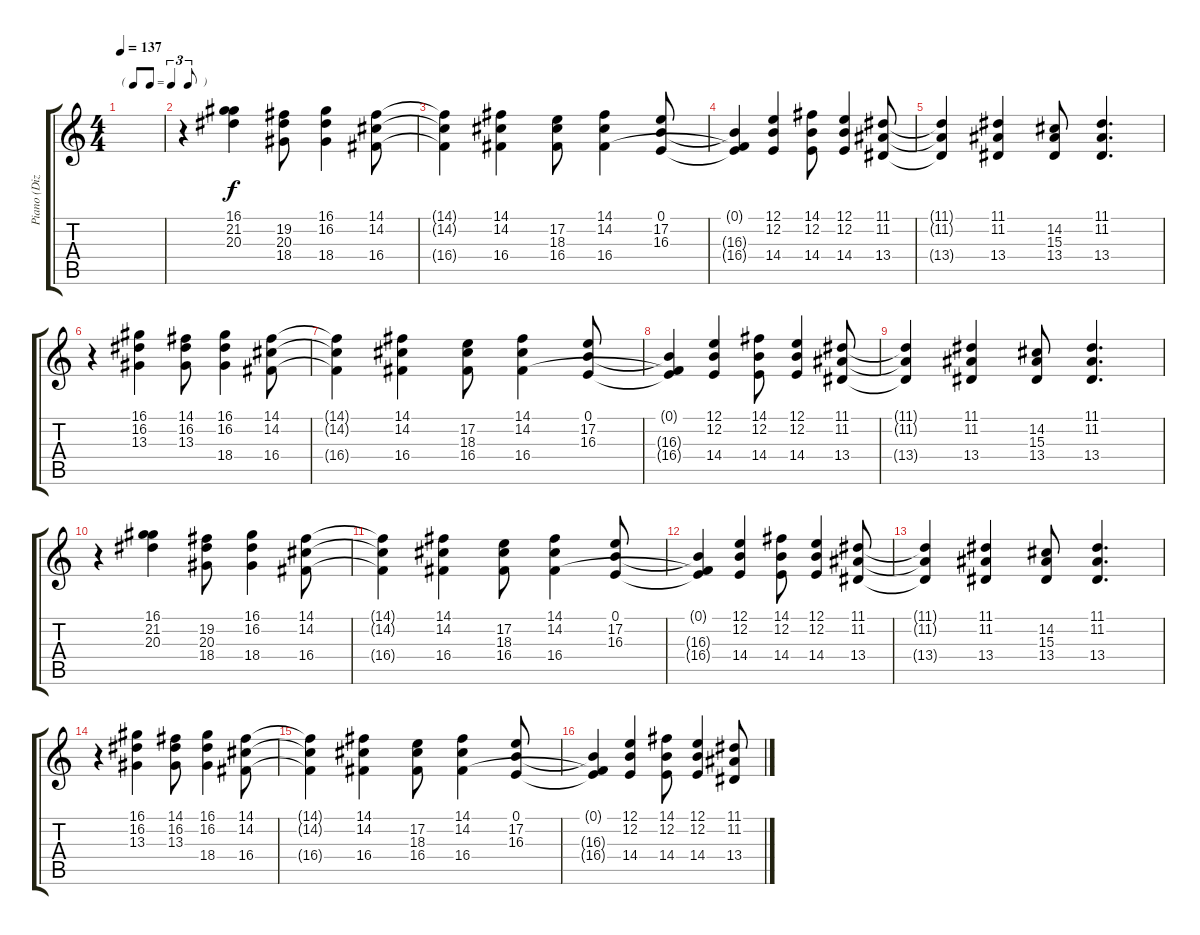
\track ("Piano (Dizzy)" "Piano (Diz") {instrument acousticgrandpiano}
\staff {score tabs}
\tuning (E4 B3 G3 D3 A2 E2) {hide}
\ts (4 4)
\tf triplet8th
\tempo 137
\clef g2
\ks c
|
r.4{volume 11} (16.1 21.2 20.3).4 (19.2 20.3 18.4).8 (16.1 16.2 18.4).4 (14.1 14.2 16.4).8 |
(14.1{t} 14.2{t} 16.4{t}).4 (14.1 14.2 16.4).4 (17.2 18.3 16.4).8 (14.1 14.2 16.4).4 (0.1 17.2 16.3).8 |
(0.1{t} 16.3{t} 16.4{t}).4 (12.1 12.2 14.4).4 (14.1 12.2 14.4).8 (12.1 12.2 14.4).4 (11.1 11.2 13.4).8 |
(11.1{t} 11.2{t} 13.4{t}).4 (11.1 11.2 13.4).4 (14.2 15.3 13.4).8 (11.1 11.2 13.4).4{d} |
r.4 (16.1 16.2 13.3).4 (14.1 16.2 13.3).8 (16.1 16.2 18.4).4 (14.1 14.2 16.4).8 |
(14.1{t} 14.2{t} 16.4{t}).4 (14.1 14.2 16.4).4 (17.2 18.3 16.4).8 (14.1 14.2 16.4).4 (0.1 17.2 16.3).8 |
(0.1{t} 16.3{t} 16.4{t}).4 (12.1 12.2 14.4).4 (14.1 12.2 14.4).8 (12.1 12.2 14.4).4 (11.1 11.2 13.4).8 |
(11.1{t} 11.2{t} 13.4{t}).4 (11.1 11.2 13.4).4 (14.2 15.3 13.4).8 (11.1 11.2 13.4).4{d} |
r.4 (16.1 21.2 20.3).4 (19.2 20.3 18.4).8 (16.1 16.2 18.4).4 (14.1 14.2 16.4).8 |
(14.1{t} 14.2{t} 16.4{t}).4 (14.1 14.2 16.4).4 (17.2 18.3 16.4).8 (14.1 14.2 16.4).4 (0.1 17.2 16.3).8 |
(0.1{t} 16.3{t} 16.4{t}).4 (12.1 12.2 14.4).4 (14.1 12.2 14.4).8 (12.1 12.2 14.4).4 (11.1 11.2 13.4).8 |
(11.1{t} 11.2{t} 13.4{t}).4 (11.1 11.2 13.4).4 (14.2 15.3 13.4).8 (11.1 11.2 13.4).4{d} |
r.4 (16.1 16.2 13.3).4 (14.1 16.2 13.3).8 (16.1 16.2 18.4).4 (14.1 14.2 16.4).8 |
(14.1{t} 14.2{t} 16.4{t}).4 (14.1 14.2 16.4).4 (17.2 18.3 16.4).8 (14.1 14.2 16.4).4 (0.1 17.2 16.3).8 |
(0.1{t} 16.3{t} 16.4{t}).4 (12.1 12.2 14.4).4 (14.1 12.2 14.4).8 (12.1 12.2 14.4).4 (11.1 11.2 13.4).8
